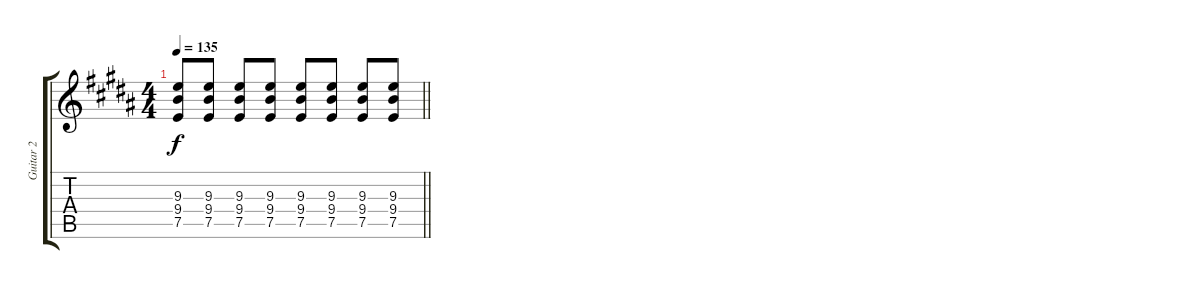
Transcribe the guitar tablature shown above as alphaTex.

\track ("Guitar 2" "Guitar 2") {instrument overdrivenguitar}
\staff {score tabs}
\tuning (E4 B3 G3 D3 A2 E2) {hide}
\ts (4 4)
\tempo 135
\clef g2
\barLineRight lightlight
\ks b
(9.3 9.4 7.5).8{dy f} (9.3 9.4 7.5).8 (9.3 9.4 7.5).8 (9.3 9.4 7.5).8 (9.3 9.4 7.5).8 (9.3 9.4 7.5).8 (9.3 9.4 7.5).8 (9.3 9.4 7.5).8
